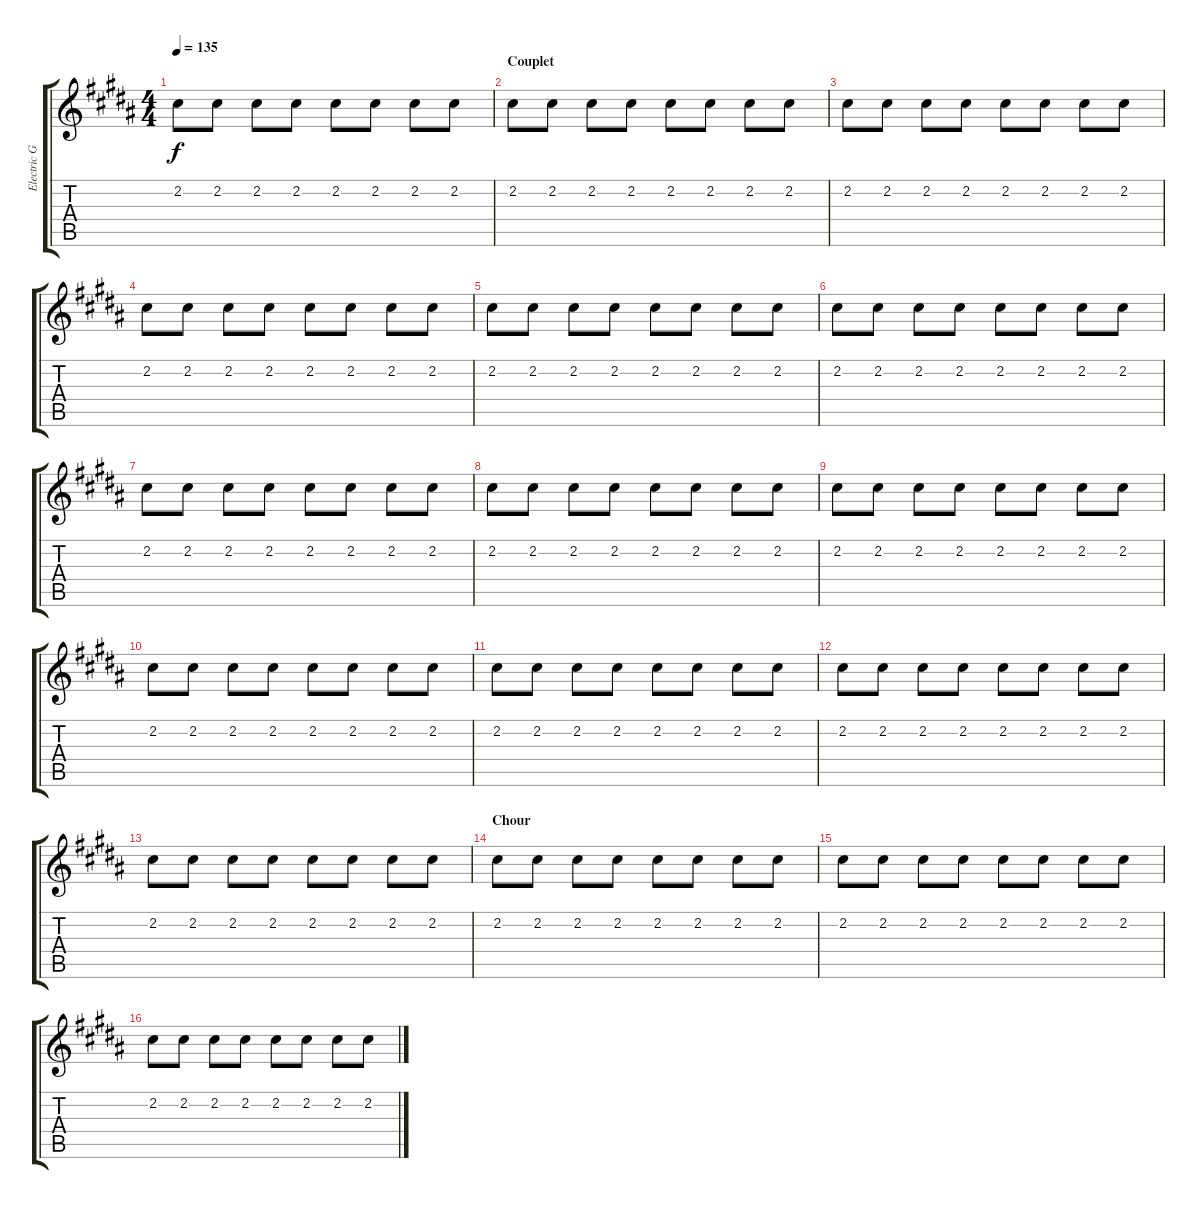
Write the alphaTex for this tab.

\track ("Electric Guitar" "Electric G") {instrument electricguitarclean}
\staff {score tabs}
\tuning (E4 B3 G3 D3 A2 E2) {hide}
\ts (4 4)
\tempo 135
\clef g2
\ks b
2.2.8{dy f} 2.2.8 2.2.8 2.2.8 2.2.8 2.2.8 2.2.8 2.2.8 |
\section ("" "Couplet")
2.2.8 2.2.8 2.2.8 2.2.8 2.2.8 2.2.8 2.2.8 2.2.8 |
2.2.8 2.2.8 2.2.8 2.2.8 2.2.8 2.2.8 2.2.8 2.2.8 |
2.2.8 2.2.8 2.2.8 2.2.8 2.2.8 2.2.8 2.2.8 2.2.8 |
2.2.8 2.2.8 2.2.8 2.2.8 2.2.8 2.2.8 2.2.8 2.2.8 |
2.2.8 2.2.8 2.2.8 2.2.8 2.2.8 2.2.8 2.2.8 2.2.8 |
2.2.8 2.2.8 2.2.8 2.2.8 2.2.8 2.2.8 2.2.8 2.2.8 |
2.2.8 2.2.8 2.2.8 2.2.8 2.2.8 2.2.8 2.2.8 2.2.8 |
2.2.8 2.2.8 2.2.8 2.2.8 2.2.8 2.2.8 2.2.8 2.2.8 |
2.2.8 2.2.8 2.2.8 2.2.8 2.2.8 2.2.8 2.2.8 2.2.8 |
2.2.8 2.2.8 2.2.8 2.2.8 2.2.8 2.2.8 2.2.8 2.2.8 |
2.2.8 2.2.8 2.2.8 2.2.8 2.2.8 2.2.8 2.2.8 2.2.8 |
2.2.8 2.2.8 2.2.8 2.2.8 2.2.8 2.2.8 2.2.8 2.2.8 |
\section ("" "Chour")
2.2.8 2.2.8 2.2.8 2.2.8 2.2.8 2.2.8 2.2.8 2.2.8 |
2.2.8 2.2.8 2.2.8 2.2.8 2.2.8 2.2.8 2.2.8 2.2.8 |
2.2.8 2.2.8 2.2.8 2.2.8 2.2.8 2.2.8 2.2.8 2.2.8
